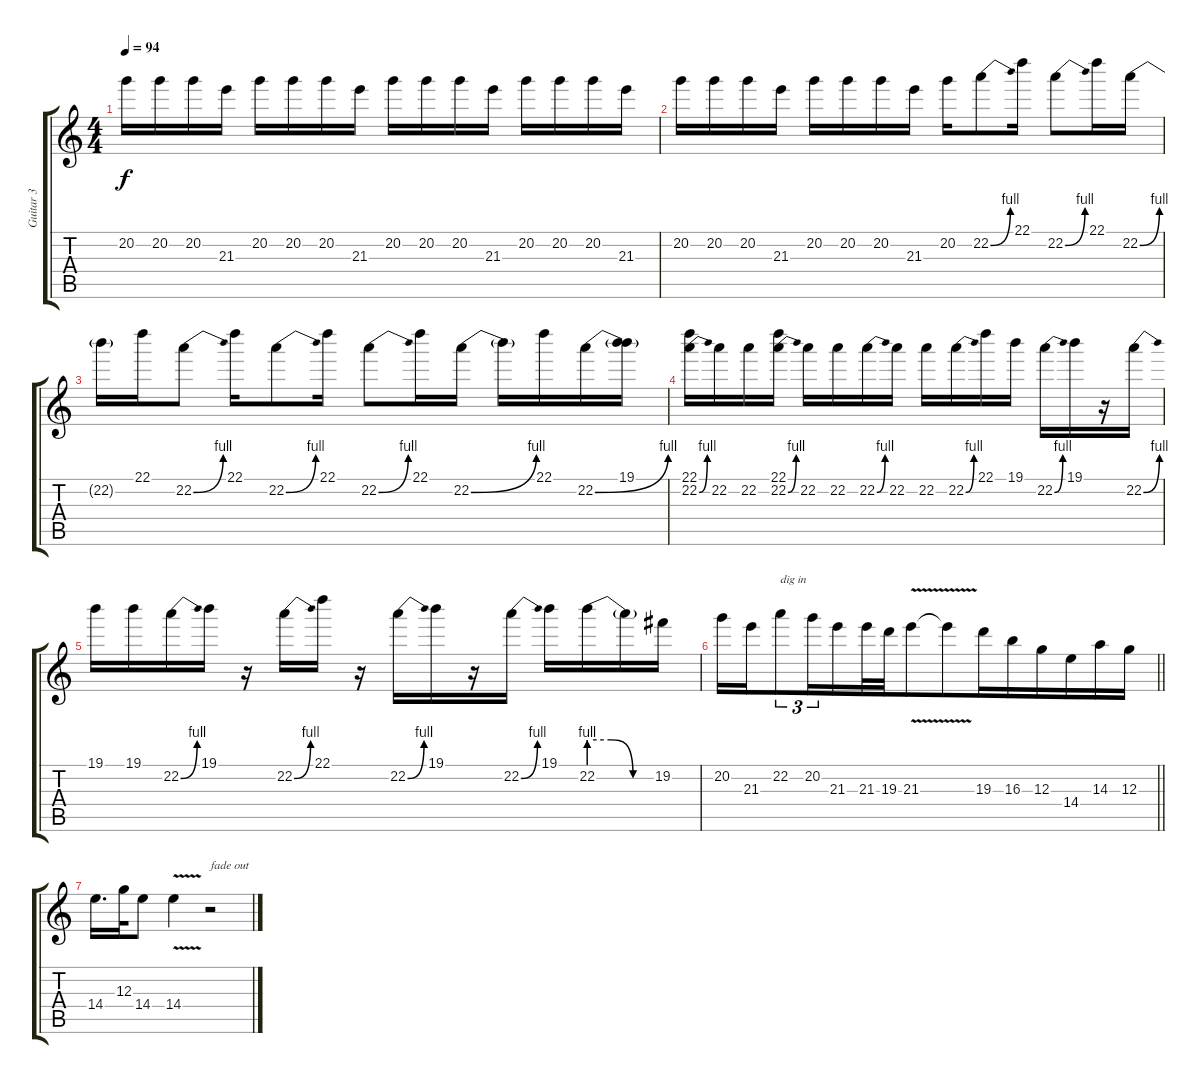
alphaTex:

\track ("Guitar 3" "Guitar 3") {instrument distortionguitar}
\staff {score tabs}
\tuning (E4 B3 G3 D3 A2 E2) {hide}
\ts (4 4)
\tempo 94
\clef g2
\ks c
20.2{t}.16{dy f} 20.2.16 20.2.16 21.3.16 20.2.16 20.2.16 20.2.16 21.3.16 20.2.16 20.2.16 20.2.16 21.3.16 20.2.16 20.2.16 20.2.16 21.3.16 |
20.2.16 20.2.16 20.2.16 21.3.16 20.2.16 20.2.16 20.2.16 21.3.16 20.2.16 22.2{be (bend 0 0 60 4)}.8 22.1.16 22.2{be (bend 0 0 60 4)}.8 22.1.16 22.2{be (bend 0 0 60 4)}.16 |
22.2{t}.16 22.1.16 22.2{be (bend 0 0 60 4)}.8 22.1.16 22.2{be (bend 0 0 60 4)}.8 22.1.16 22.2{be (bend 0 0 60 4)}.8 22.1.16 22.2{be (bend 0 0 60 4)}.16 22.2{t}.16 22.1.16 22.2{be (bend 0 0 60 4)}.16 (19.1 22.2{t}).16 |
(22.1 22.2{be (bend 0 0 60 4)}).16 22.2.16 22.2.16 (22.1 22.2{be (bend 0 0 60 4)}).16 22.2.16 22.2.16 22.2{be (bend 0 0 60 4)}.16 22.2.16 22.2.16 22.2{be (bend 0 0 60 4)}.16 22.1.16 19.1.16 22.2{be (bend 0 0 60 4)}.16 19.1.16 r.16 22.2{be (bend 0 0 60 4)}.16 |
19.1.16 19.1.16 22.2{be (bend 0 0 60 4)}.16 19.1.16 r.16 22.2{be (bend 0 0 60 4)}.16 22.1.16 r.16 22.2{be (bend 0 0 60 4)}.16 19.1.16 r.16 22.2{be (bend 0 0 60 4)}.16 19.1.16 22.2{be (custom 0 4 20 4 40 0 60 0)}.16 22.2{t}.16 19.2.16 |
\barLineRight lightlight
20.2.16{volume 0 beam merge} 21.3.16{beam merge} 22.2.8{tu (3 2) txt "dig in" beam merge} 20.2.16{tu (3 2) beam merge} 21.3.16{beam merge} 21.3.32{beam merge} 19.3.32{beam merge} 21.3{v}.8{beam merge} 21.3{t}.8{beam merge} 19.3.16{beam merge} 16.3.16{beam merge} 12.3.16{beam merge} 14.4.16{beam merge} 14.3.16{beam merge} 12.3.16 |
14.4.16{d beam merge} 12.3.32{beam merge} 14.4.8 14.4{v}.4 r.2{txt "fade out"}
